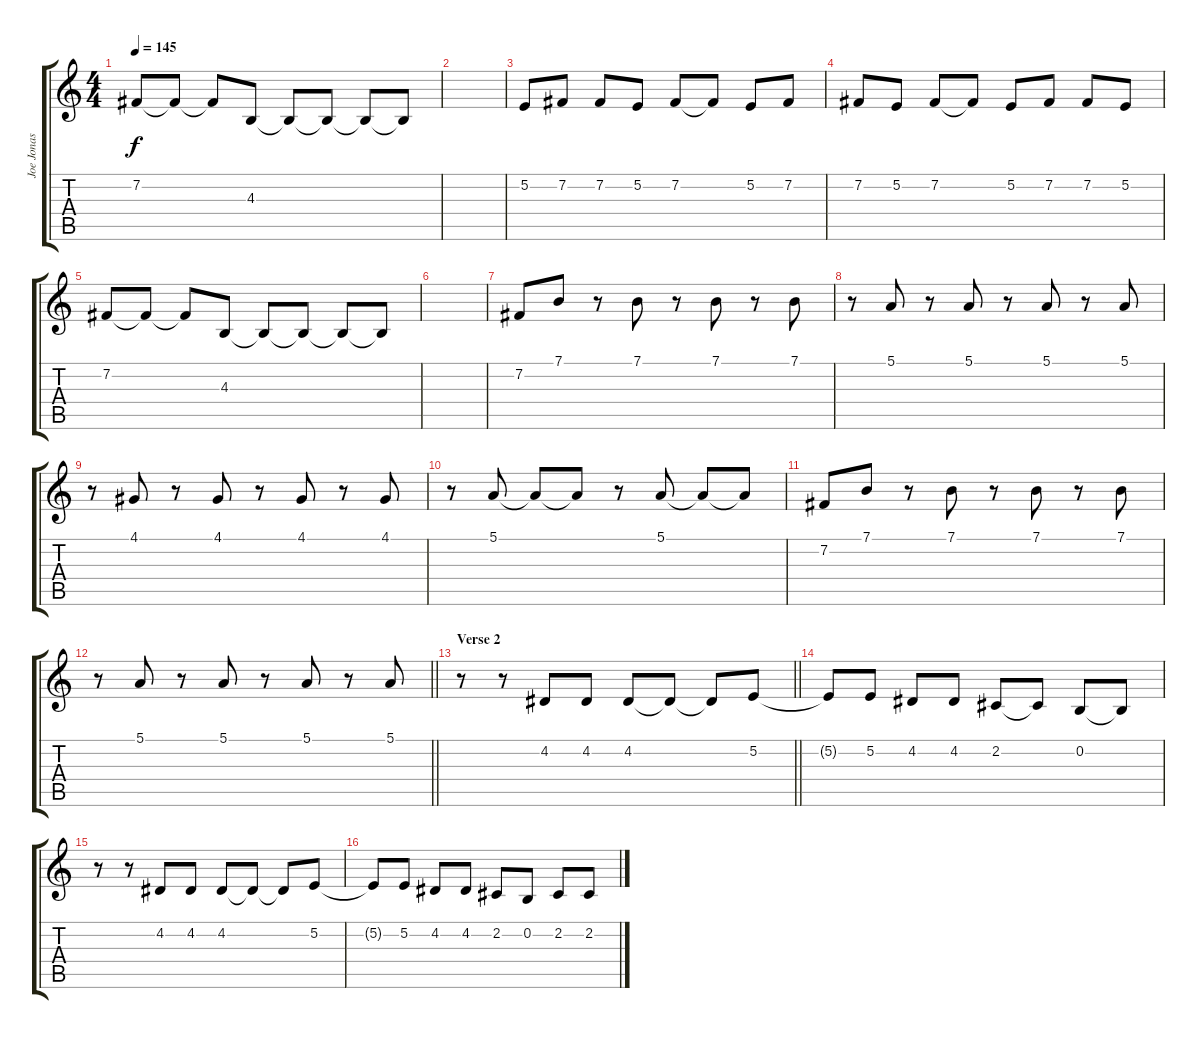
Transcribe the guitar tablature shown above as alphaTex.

\track ("Joe Jonas" "Joe Jonas") {instrument oboe}
\staff {score tabs}
\tuning (E4 B3 G3 D3 A2 E2) {hide}
\ts (4 4)
\tempo 145
\clef g2
\ks c
7.2.8{dy f} 7.2{t}.8 7.2{t}.8 4.3.8 4.3{t}.8 4.3{t}.8 4.3{t}.8 4.3{t}.8 |
|
5.2.8 7.2.8 7.2.8 5.2.8 7.2.8 7.2{t}.8 5.2.8 7.2.8 |
7.2.8 5.2.8 7.2.8 7.2{t}.8 5.2.8 7.2.8 7.2.8 5.2.8 |
7.2.8 7.2{t}.8 7.2{t}.8 4.3.8 4.3{t}.8 4.3{t}.8 4.3{t}.8 4.3{t}.8 |
|
7.2.8 7.1.8 r.8 7.1.8 r.8 7.1.8 r.8 7.1.8 |
r.8 5.1.8 r.8 5.1.8 r.8 5.1.8 r.8 5.1.8 |
r.8 4.1.8 r.8 4.1.8 r.8 4.1.8 r.8 4.1.8 |
r.8 5.1.8 5.1{t}.8 5.1{t}.8 r.8 5.1.8 5.1{t}.8 5.1{t}.8 |
7.2.8 7.1.8 r.8 7.1.8 r.8 7.1.8 r.8 7.1.8 |
\barLineRight lightlight
r.8 5.1.8 r.8 5.1.8 r.8 5.1.8 r.8 5.1.8 |
\section ("" "Verse 2")
\barLineRight lightlight
r.8 r.8 4.2.8 4.2.8 4.2.8 4.2{t}.8 4.2{t}.8 5.2.8 |
\section ("" "")
5.2{t}.8 5.2.8 4.2.8 4.2.8 2.2.8 2.2{t}.8 0.2.8 0.2{t}.8 |
r.8 r.8 4.2.8 4.2.8 4.2.8 4.2{t}.8 4.2{t}.8 5.2.8 |
5.2{t}.8 5.2.8 4.2.8 4.2.8 2.2.8 0.2.8 2.2.8 2.2.8
